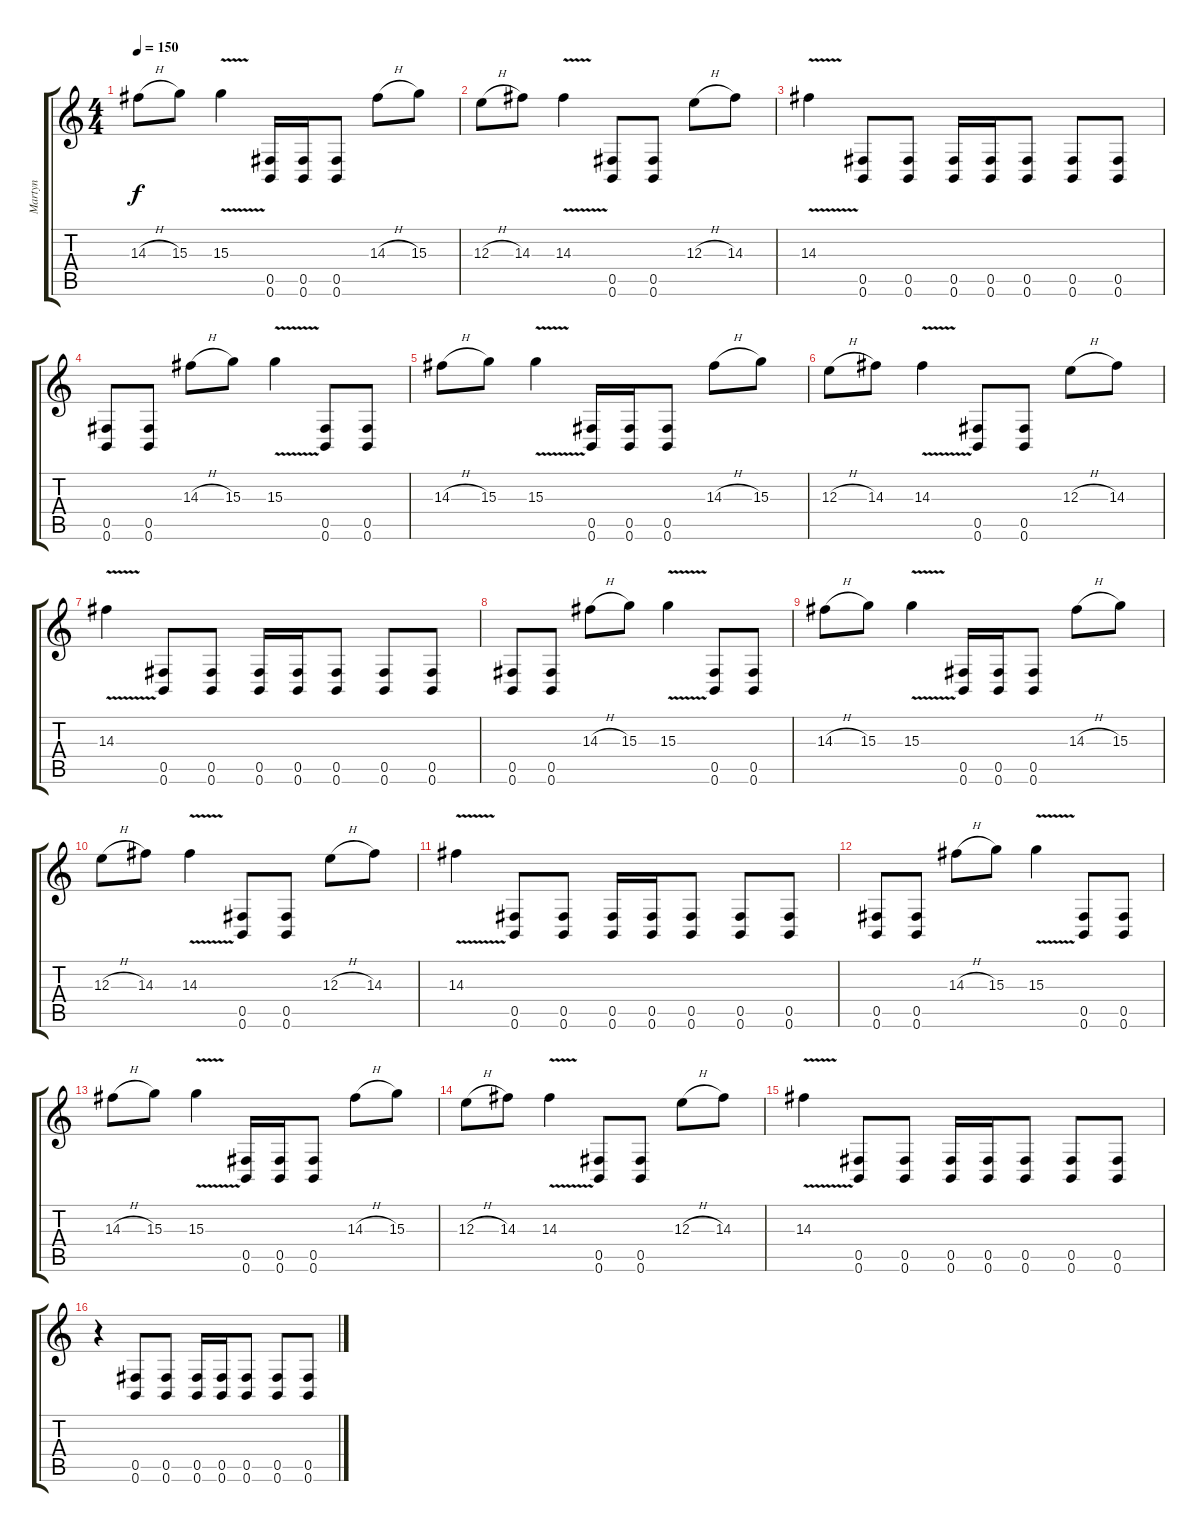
\track ("Martyn" "Martyn") {instrument distortionguitar}
\staff {score tabs}
\tuning (Db4 Ab3 E3 B2 Gb2 B1) {hide}
\ts (4 4)
\tempo 150
\clef g2
\ks c
14.3{h}.8{dy f} 15.3.8 15.3{v}.4 (0.5 0.6).16 (0.5 0.6).16 (0.5 0.6).8 14.3{h}.8 15.3.8 |
12.3{h}.8 14.3.8 14.3{v}.4 (0.5 0.6).8 (0.5 0.6).8 12.3{h}.8 14.3.8 |
14.3{v}.4 (0.5 0.6).8 (0.5 0.6).8 (0.5 0.6).16 (0.5 0.6).16 (0.5 0.6).8 (0.5 0.6).8 (0.5 0.6).8 |
(0.5 0.6).8 (0.5 0.6).8 14.3{h}.8 15.3.8 15.3{v}.4 (0.5 0.6).8 (0.5 0.6).8 |
14.3{h}.8 15.3.8 15.3{v}.4 (0.5 0.6).16 (0.5 0.6).16 (0.5 0.6).8 14.3{h}.8 15.3.8 |
12.3{h}.8 14.3.8 14.3{v}.4 (0.5 0.6).8 (0.5 0.6).8 12.3{h}.8 14.3.8 |
14.3{v}.4 (0.5 0.6).8 (0.5 0.6).8 (0.5 0.6).16 (0.5 0.6).16 (0.5 0.6).8 (0.5 0.6).8 (0.5 0.6).8 |
(0.5 0.6).8 (0.5 0.6).8 14.3{h}.8 15.3.8 15.3{v}.4 (0.5 0.6).8 (0.5 0.6).8 |
14.3{h}.8 15.3.8 15.3{v}.4 (0.5 0.6).16 (0.5 0.6).16 (0.5 0.6).8 14.3{h}.8 15.3.8 |
12.3{h}.8 14.3.8 14.3{v}.4 (0.5 0.6).8 (0.5 0.6).8 12.3{h}.8 14.3.8 |
14.3{v}.4 (0.5 0.6).8 (0.5 0.6).8 (0.5 0.6).16 (0.5 0.6).16 (0.5 0.6).8 (0.5 0.6).8 (0.5 0.6).8 |
(0.5 0.6).8 (0.5 0.6).8 14.3{h}.8 15.3.8 15.3{v}.4 (0.5 0.6).8 (0.5 0.6).8 |
14.3{h}.8 15.3.8 15.3{v}.4 (0.5 0.6).16 (0.5 0.6).16 (0.5 0.6).8 14.3{h}.8 15.3.8 |
12.3{h}.8 14.3.8 14.3{v}.4 (0.5 0.6).8 (0.5 0.6).8 12.3{h}.8 14.3.8 |
14.3{v}.4 (0.5 0.6).8 (0.5 0.6).8 (0.5 0.6).16 (0.5 0.6).16 (0.5 0.6).8 (0.5 0.6).8 (0.5 0.6).8 |
r.4 (0.5 0.6).8 (0.5 0.6).8 (0.5 0.6).16 (0.5 0.6).16 (0.5 0.6).8 (0.5 0.6).8 (0.5 0.6).8
